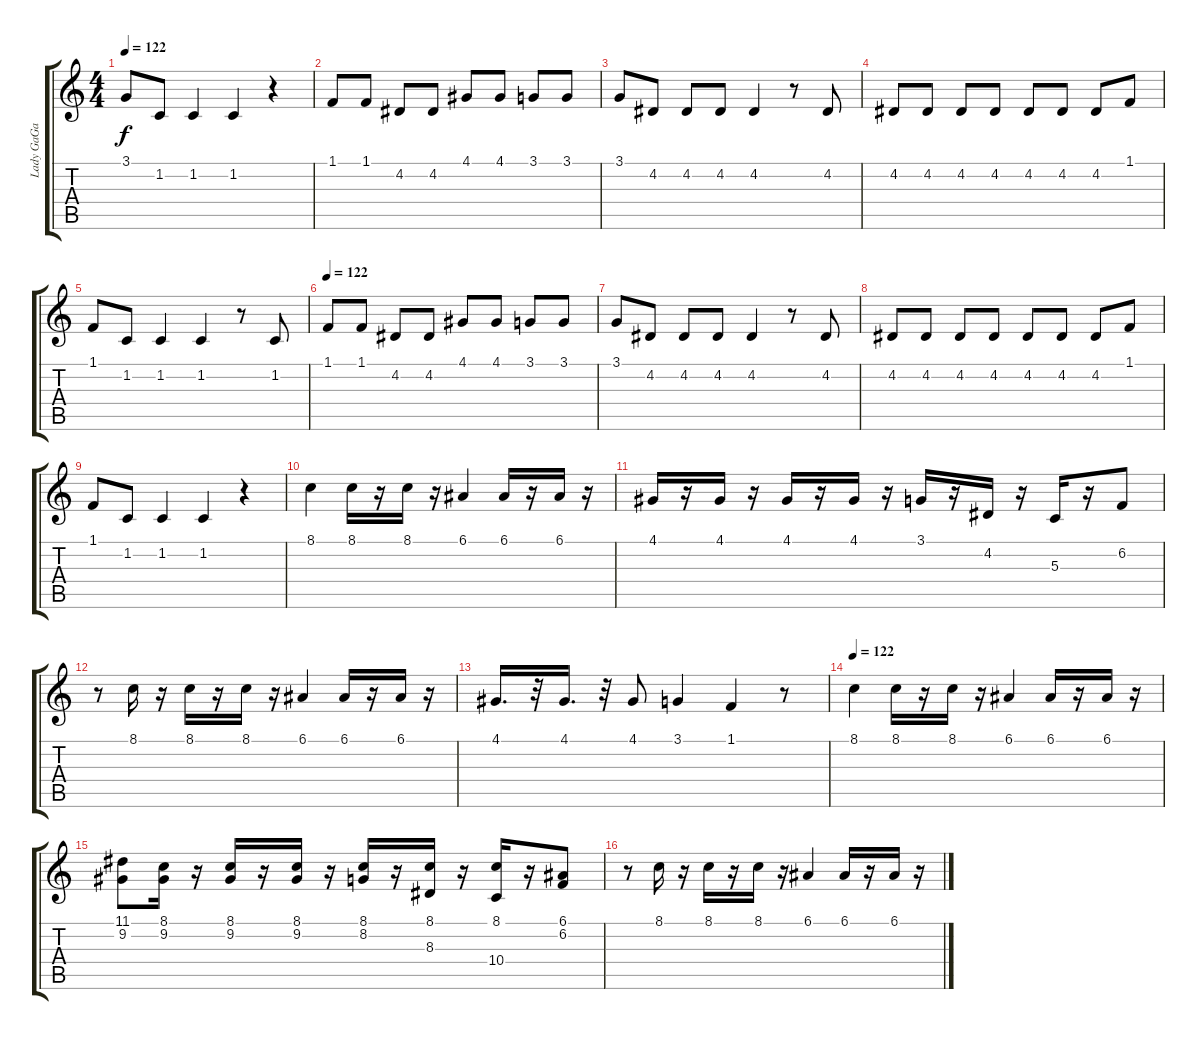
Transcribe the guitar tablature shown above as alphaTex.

\track ("Lady GaGa" "Lady GaGa") {instrument clarinet}
\staff {score tabs}
\tuning (E4 B3 G3 D3 A2 E2) {hide}
\ts (4 4)
\tempo 122
\clef g2
\ks c
3.1.8{dy f} 1.2.8 1.2.4 1.2.4 r.4 |
1.1.8 1.1.8 4.2.8 4.2.8 4.1.8 4.1.8 3.1.8 3.1.8 |
3.1.8 4.2.8 4.2.8 4.2.8 4.2.4 r.8 4.2.8 |
4.2.8 4.2.8 4.2.8 4.2.8 4.2.8 4.2.8 4.2.8 1.1.8 |
1.1.8 1.2.8 1.2.4 1.2.4 r.8 1.2.8 |
\tempo 122
1.1.8 1.1.8 4.2.8 4.2.8 4.1.8 4.1.8 3.1.8 3.1.8 |
3.1.8 4.2.8 4.2.8 4.2.8 4.2.4 r.8 4.2.8 |
4.2.8 4.2.8 4.2.8 4.2.8 4.2.8 4.2.8 4.2.8 1.1.8 |
1.1.8 1.2.8 1.2.4 1.2.4 r.4 |
8.1.4 8.1.16 r.16 8.1.16 r.16 6.1.4 6.1.16 r.16 6.1.16 r.16 |
4.1.16 r.16 4.1.16 r.16 4.1.16 r.16 4.1.16 r.16 3.1.16 r.16 4.2.16 r.16 5.3.16 r.16 6.2.8 |
r.8 8.1.16 r.16 8.1.16 r.16 8.1.16 r.16 6.1.4 6.1.16 r.16 6.1.16 r.16 |
4.1.16{d} r.32 4.1.16{d} r.32 4.1.8 3.1.4 1.1.4 r.8 |
\tempo 122
8.1.4 8.1.16 r.16 8.1.16 r.16 6.1.4 6.1.16 r.16 6.1.16 r.16 |
(11.1 9.2).8 (8.1 9.2).16 r.16 (8.1 9.2).16 r.16 (8.1 9.2).16 r.16 (8.1 8.2).16 r.16 (8.1 8.3).16 r.16 (8.1 10.4).16 r.16 (6.1 6.2).8 |
r.8 8.1.16 r.16 8.1.16 r.16 8.1.16 r.16 6.1.4 6.1.16 r.16 6.1.16 r.16
